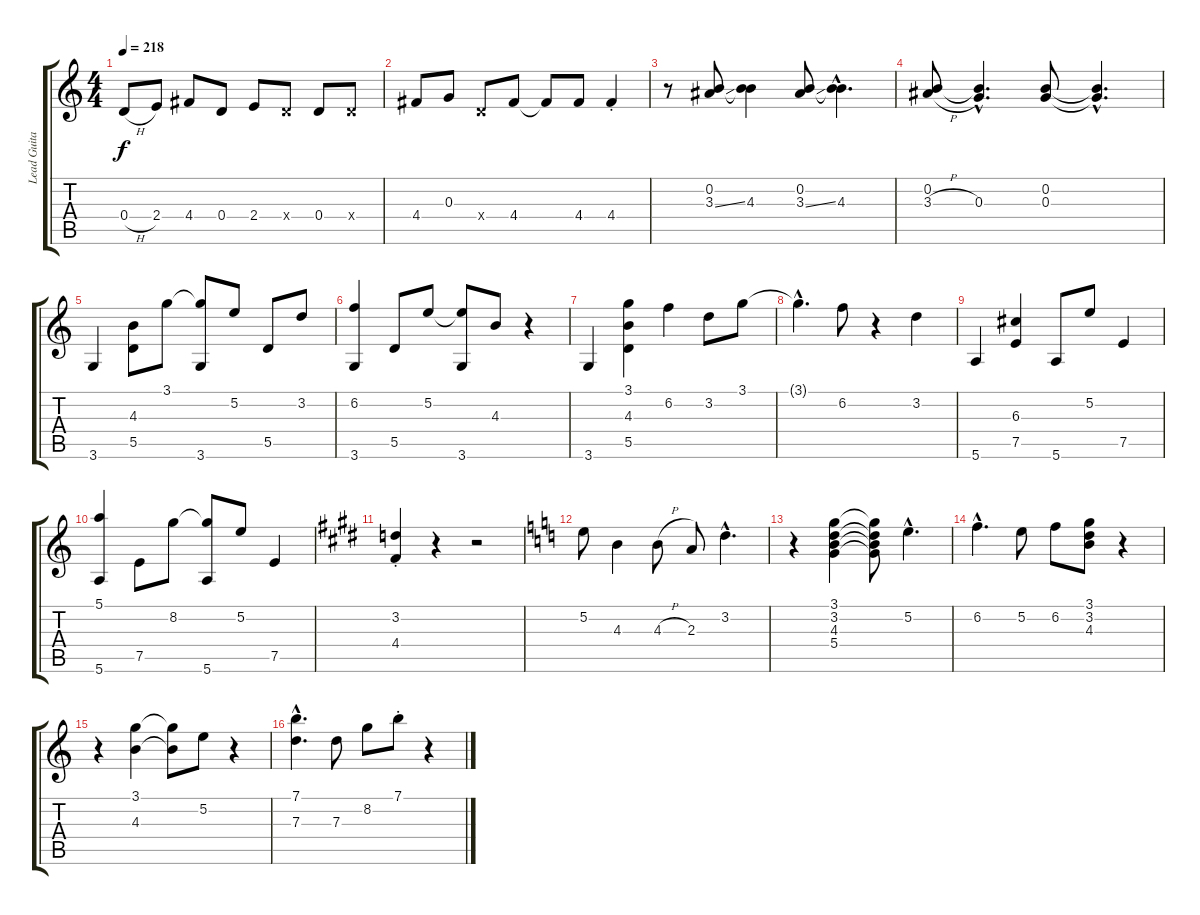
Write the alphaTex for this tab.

\track ("Lead Guitar" "Lead Guita") {instrument electricguitarjazz}
\staff {score tabs}
\tuning (E4 B3 G3 D3 A2 E2) {hide}
\ts (4 4)
\tempo 218
\clef g2
\ks c
0.4{h}.8{dy f} 2.4.8 4.4.8 0.4.8 2.4.8 0.4{x}.8 0.4.8 0.4{x}.8 |
4.4.8 0.3.8 0.4{x}.8 4.4.8 4.4{t}.8 4.4.8 4.4{st}.4 |
r.8 (0.2 3.3{ss}).8 (0.2{t} 4.3).4 (0.2 3.3{ss}).8 (0.2{hac t} 4.3{hac}).4{d} |
(0.2 3.3{h}).8 (0.2{hac t} 0.3{hac}).4{d} (0.2 0.3).8 (0.2{hac t} 0.3{hac t}).4{d} |
3.6.4 (4.3 5.5).8 3.1.8 (3.1{t} 3.6).8 5.2.8 5.5.8 3.2.8 |
(6.2 3.6).4 5.5.8 5.2.8 (5.2{t} 3.6).8 4.3.8 r.4 |
3.6.4 (3.1 4.3 5.5).4 6.2.4 3.2.8 3.1.8 |
3.1{hac t}.4{d} 6.2.8 r.4 3.2.4 |
5.6.4 (6.3 7.5).4 5.6.8 5.2.8 7.5.4 |
(5.1 5.6).4 7.5.8 8.2.8 (8.2{t} 5.6).8 5.2.8 7.5.4 |
\ks e
(3.2{st} 4.4{st}).4 r.4 r.2 |
\ks c
5.2.8 4.3.4 4.3{h}.8 2.3.8 3.2{hac}.4{d} |
r.4 (3.1 3.2 4.3 5.4).4 (3.1{t} 3.2{t} 4.3{t} 5.4{t}).8 5.2{hac}.4{d} |
6.2{hac}.4{d} 5.2.8 6.2.8 (3.1 3.2 4.3).8 r.4 |
r.4 (3.1 4.3).4 (3.1{t} 4.3{t}).8 5.2.8 r.4 |
(7.1{hac} 7.3{hac}).4{d} 7.3.8 8.2.8 7.1{st}.8 r.4
